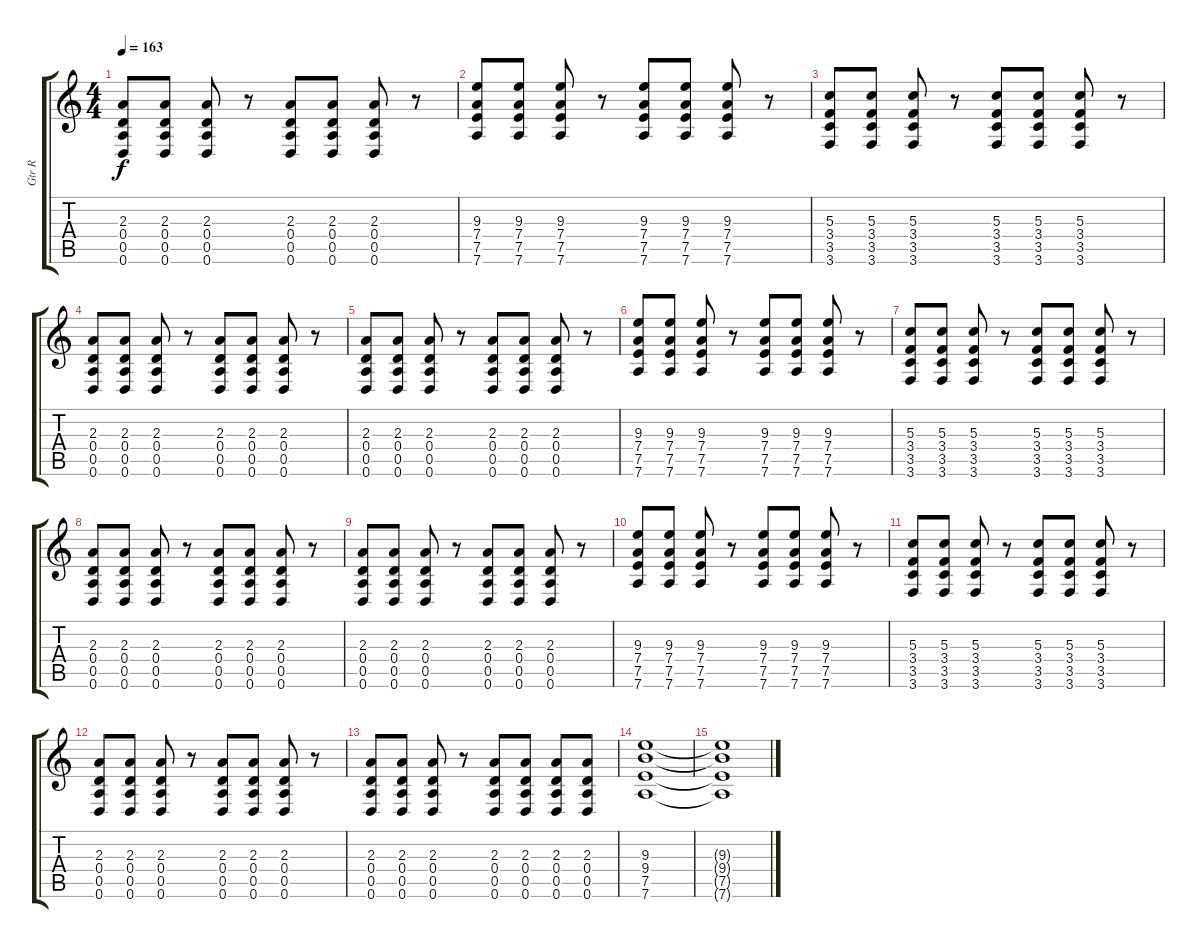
\track ("Gtr R" "Gtr R") {instrument overdrivenguitar}
\staff {score tabs}
\tuning (E4 B3 G3 D3 A2 D2) {hide}
\ts (4 4)
\tempo 163
\clef g2
\ks c
(2.3 0.4 0.5 0.6).8{dy f} (2.3 0.4 0.5 0.6).8 (2.3 0.4 0.5 0.6).8 r.8 (2.3 0.4 0.5 0.6).8 (2.3 0.4 0.5 0.6).8 (2.3 0.4 0.5 0.6).8 r.8 |
(9.3 7.4 7.5 7.6).8 (9.3 7.4 7.5 7.6).8 (9.3 7.4 7.5 7.6).8 r.8 (9.3 7.4 7.5 7.6).8 (9.3 7.4 7.5 7.6).8 (9.3 7.4 7.5 7.6).8 r.8 |
(5.3 3.4 3.5 3.6).8 (5.3 3.4 3.5 3.6).8 (5.3 3.4 3.5 3.6).8 r.8 (5.3 3.4 3.5 3.6).8 (5.3 3.4 3.5 3.6).8 (5.3 3.4 3.5 3.6).8 r.8 |
(2.3 0.4 0.5 0.6).8 (2.3 0.4 0.5 0.6).8 (2.3 0.4 0.5 0.6).8 r.8 (2.3 0.4 0.5 0.6).8 (2.3 0.4 0.5 0.6).8 (2.3 0.4 0.5 0.6).8 r.8 |
(2.3 0.4 0.5 0.6).8 (2.3 0.4 0.5 0.6).8 (2.3 0.4 0.5 0.6).8 r.8 (2.3 0.4 0.5 0.6).8 (2.3 0.4 0.5 0.6).8 (2.3 0.4 0.5 0.6).8 r.8 |
(9.3 7.4 7.5 7.6).8 (9.3 7.4 7.5 7.6).8 (9.3 7.4 7.5 7.6).8 r.8 (9.3 7.4 7.5 7.6).8 (9.3 7.4 7.5 7.6).8 (9.3 7.4 7.5 7.6).8 r.8 |
(5.3 3.4 3.5 3.6).8 (5.3 3.4 3.5 3.6).8 (5.3 3.4 3.5 3.6).8 r.8 (5.3 3.4 3.5 3.6).8 (5.3 3.4 3.5 3.6).8 (5.3 3.4 3.5 3.6).8 r.8 |
(2.3 0.4 0.5 0.6).8 (2.3 0.4 0.5 0.6).8 (2.3 0.4 0.5 0.6).8 r.8 (2.3 0.4 0.5 0.6).8 (2.3 0.4 0.5 0.6).8 (2.3 0.4 0.5 0.6).8 r.8 |
(2.3 0.4 0.5 0.6).8 (2.3 0.4 0.5 0.6).8 (2.3 0.4 0.5 0.6).8 r.8 (2.3 0.4 0.5 0.6).8 (2.3 0.4 0.5 0.6).8 (2.3 0.4 0.5 0.6).8 r.8 |
(9.3 7.4 7.5 7.6).8 (9.3 7.4 7.5 7.6).8 (9.3 7.4 7.5 7.6).8 r.8 (9.3 7.4 7.5 7.6).8 (9.3 7.4 7.5 7.6).8 (9.3 7.4 7.5 7.6).8 r.8 |
(5.3 3.4 3.5 3.6).8 (5.3 3.4 3.5 3.6).8 (5.3 3.4 3.5 3.6).8 r.8 (5.3 3.4 3.5 3.6).8 (5.3 3.4 3.5 3.6).8 (5.3 3.4 3.5 3.6).8 r.8 |
(2.3 0.4 0.5 0.6).8 (2.3 0.4 0.5 0.6).8 (2.3 0.4 0.5 0.6).8 r.8 (2.3 0.4 0.5 0.6).8 (2.3 0.4 0.5 0.6).8 (2.3 0.4 0.5 0.6).8 r.8 |
(2.3 0.4 0.5 0.6).8 (2.3 0.4 0.5 0.6).8 (2.3 0.4 0.5 0.6).8 r.8 (2.3 0.4 0.5 0.6).8 (2.3 0.4 0.5 0.6).8 (2.3 0.4 0.5 0.6).8 (2.3 0.4 0.5 0.6).8 |
(9.3 9.4 7.5 7.6).1 |
(9.3{t} 9.4{t} 7.5{t} 7.6{t}).1
